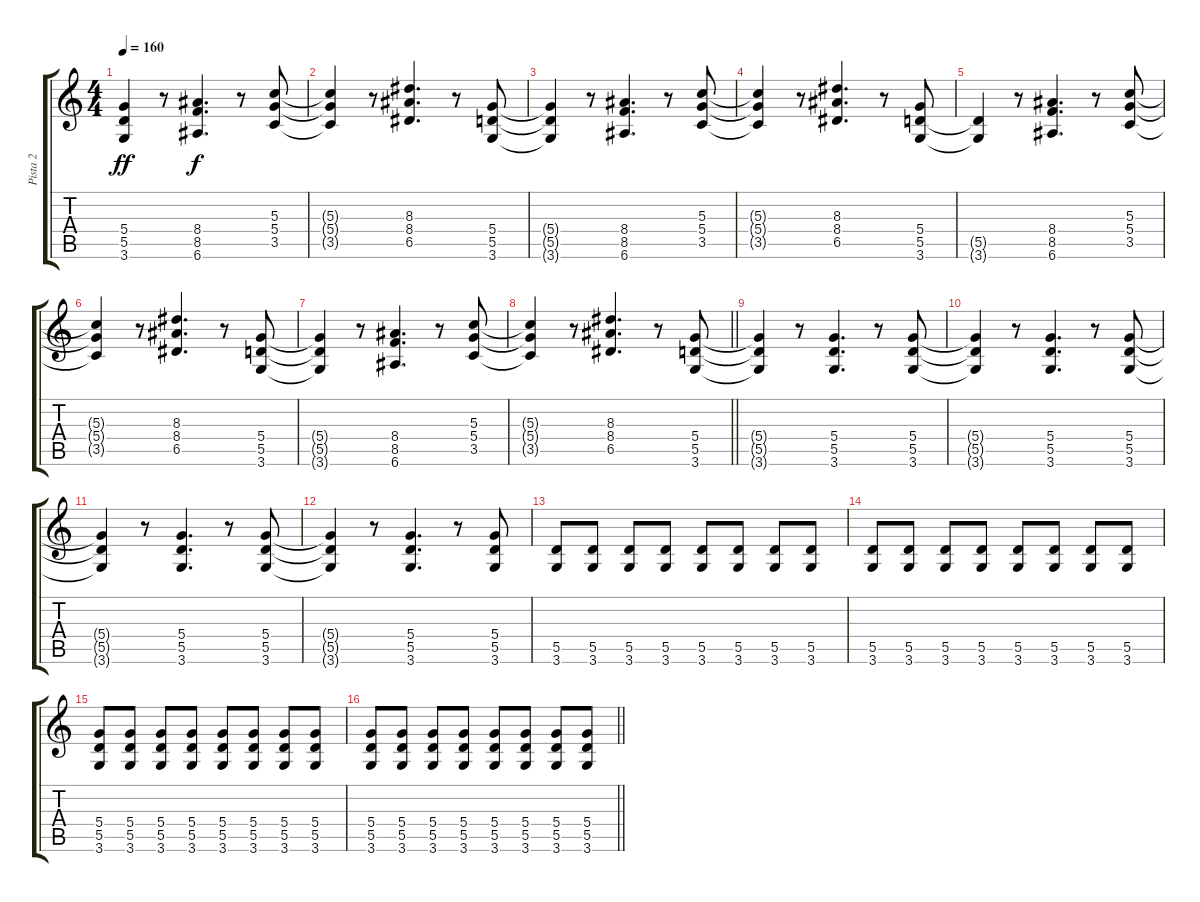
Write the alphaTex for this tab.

\track ("Pista 2" "Pista 2") {instrument overdrivenguitar}
\staff {score tabs}
\tuning (E4 B3 G3 D3 A2 E2) {hide}
\ts (4 4)
\section ("" "")
\tempo 160
\clef g2
\ks c
(5.4 5.5 3.6).4{dy ff} r.8 (8.4 8.5 6.6).4{d dy f} r.8 (5.3 5.4 3.5).8 |
(5.3{t} 5.4{t} 3.5{t}).4 r.8 (8.3 8.4 6.5).4{d} r.8 (5.4 5.5 3.6).8 |
(5.4{t} 5.5{t} 3.6{t}).4 r.8 (8.4 8.5 6.6).4{d} r.8 (5.3 5.4 3.5).8 |
(5.3{t} 5.4{t} 3.5{t}).4 r.8 (8.3 8.4 6.5).4{d} r.8 (5.4 5.5 3.6).8 |
(5.5{t} 3.6{t}).4 r.8 (8.4 8.5 6.6).4{d} r.8 (5.3 5.4 3.5).8 |
(5.3{t} 5.4{t} 3.5{t}).4 r.8 (8.3 8.4 6.5).4{d} r.8 (5.4 5.5 3.6).8 |
(5.4{t} 5.5{t} 3.6{t}).4 r.8 (8.4 8.5 6.6).4{d} r.8 (5.3 5.4 3.5).8 |
\barLineRight lightlight
(5.3{t} 5.4{t} 3.5{t}).4 r.8 (8.3 8.4 6.5).4{d} r.8 (5.4 5.5 3.6).8 |
\section ("" "")
(5.4{t} 5.5{t} 3.6{t}).4 r.8 (5.4 5.5 3.6).4{d} r.8 (5.4 5.5 3.6).8 |
(5.4{t} 5.5{t} 3.6{t}).4 r.8 (5.4 5.5 3.6).4{d} r.8 (5.4 5.5 3.6).8 |
(5.4{t} 5.5{t} 3.6{t}).4 r.8 (5.4 5.5 3.6).4{d} r.8 (5.4 5.5 3.6).8 |
(5.4{t} 5.5{t} 3.6{t}).4 r.8 (5.4 5.5 3.6).4{d} r.8 (5.4 5.5 3.6).8 |
(5.5 3.6).8 (5.5 3.6).8 (5.5 3.6).8 (5.5 3.6).8 (5.5 3.6).8 (5.5 3.6).8 (5.5 3.6).8 (5.5 3.6).8 |
(5.5 3.6).8 (5.5 3.6).8 (5.5 3.6).8 (5.5 3.6).8 (5.5 3.6).8 (5.5 3.6).8 (5.5 3.6).8 (5.5 3.6).8 |
(5.4 5.5 3.6).8 (5.4 5.5 3.6).8 (5.4 5.5 3.6).8 (5.4 5.5 3.6).8 (5.4 5.5 3.6).8 (5.4 5.5 3.6).8 (5.4 5.5 3.6).8 (5.4 5.5 3.6).8 |
\barLineRight lightlight
(5.4 5.5 3.6).8 (5.4 5.5 3.6).8 (5.4 5.5 3.6).8 (5.4 5.5 3.6).8 (5.4 5.5 3.6).8 (5.4 5.5 3.6).8 (5.4 5.5 3.6).8 (5.4 5.5 3.6).8
